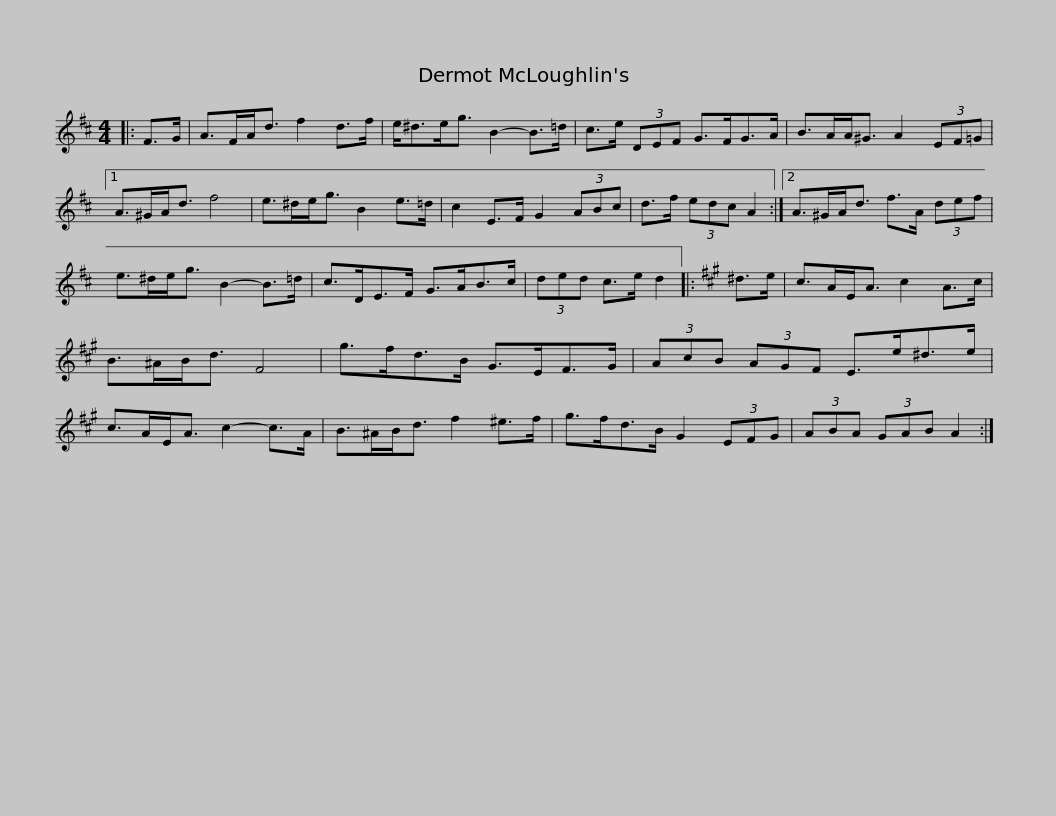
X:1
L:1/8
M:4/4
I:linebreak $
K:D
V:1 treble
V:1
|: F>G | A>FA<d f2 d>f | e<^de<g B2- B>=d | c>e (3DEF G>FG>A | B>AA<^G A2 (3EF=G |1$ %5
 A>^GA<d f4 | e>^de<g B2 e>=d | c2 E>F G2 (3ABc | d>f (3edc A2 :|2 A>^GA<d f>A (3def |$ %10
 e>^de<g B2- B>=d | c>DE>F G>AB>c | (3ded c>e d2 |:[K:A] ^d>e | c>AE<A c2 A>c |$ %15
 B>^AB<d F4 | g>fd>B G>EF>G | (3AcB (3AGF E>e^d>e | c>AE<A c2- c>A |$ B>^AB<d f2 ^e>f | %20
 g>fd>B G2 (3EFG | (3ABA (3GAB A2 :| %22
